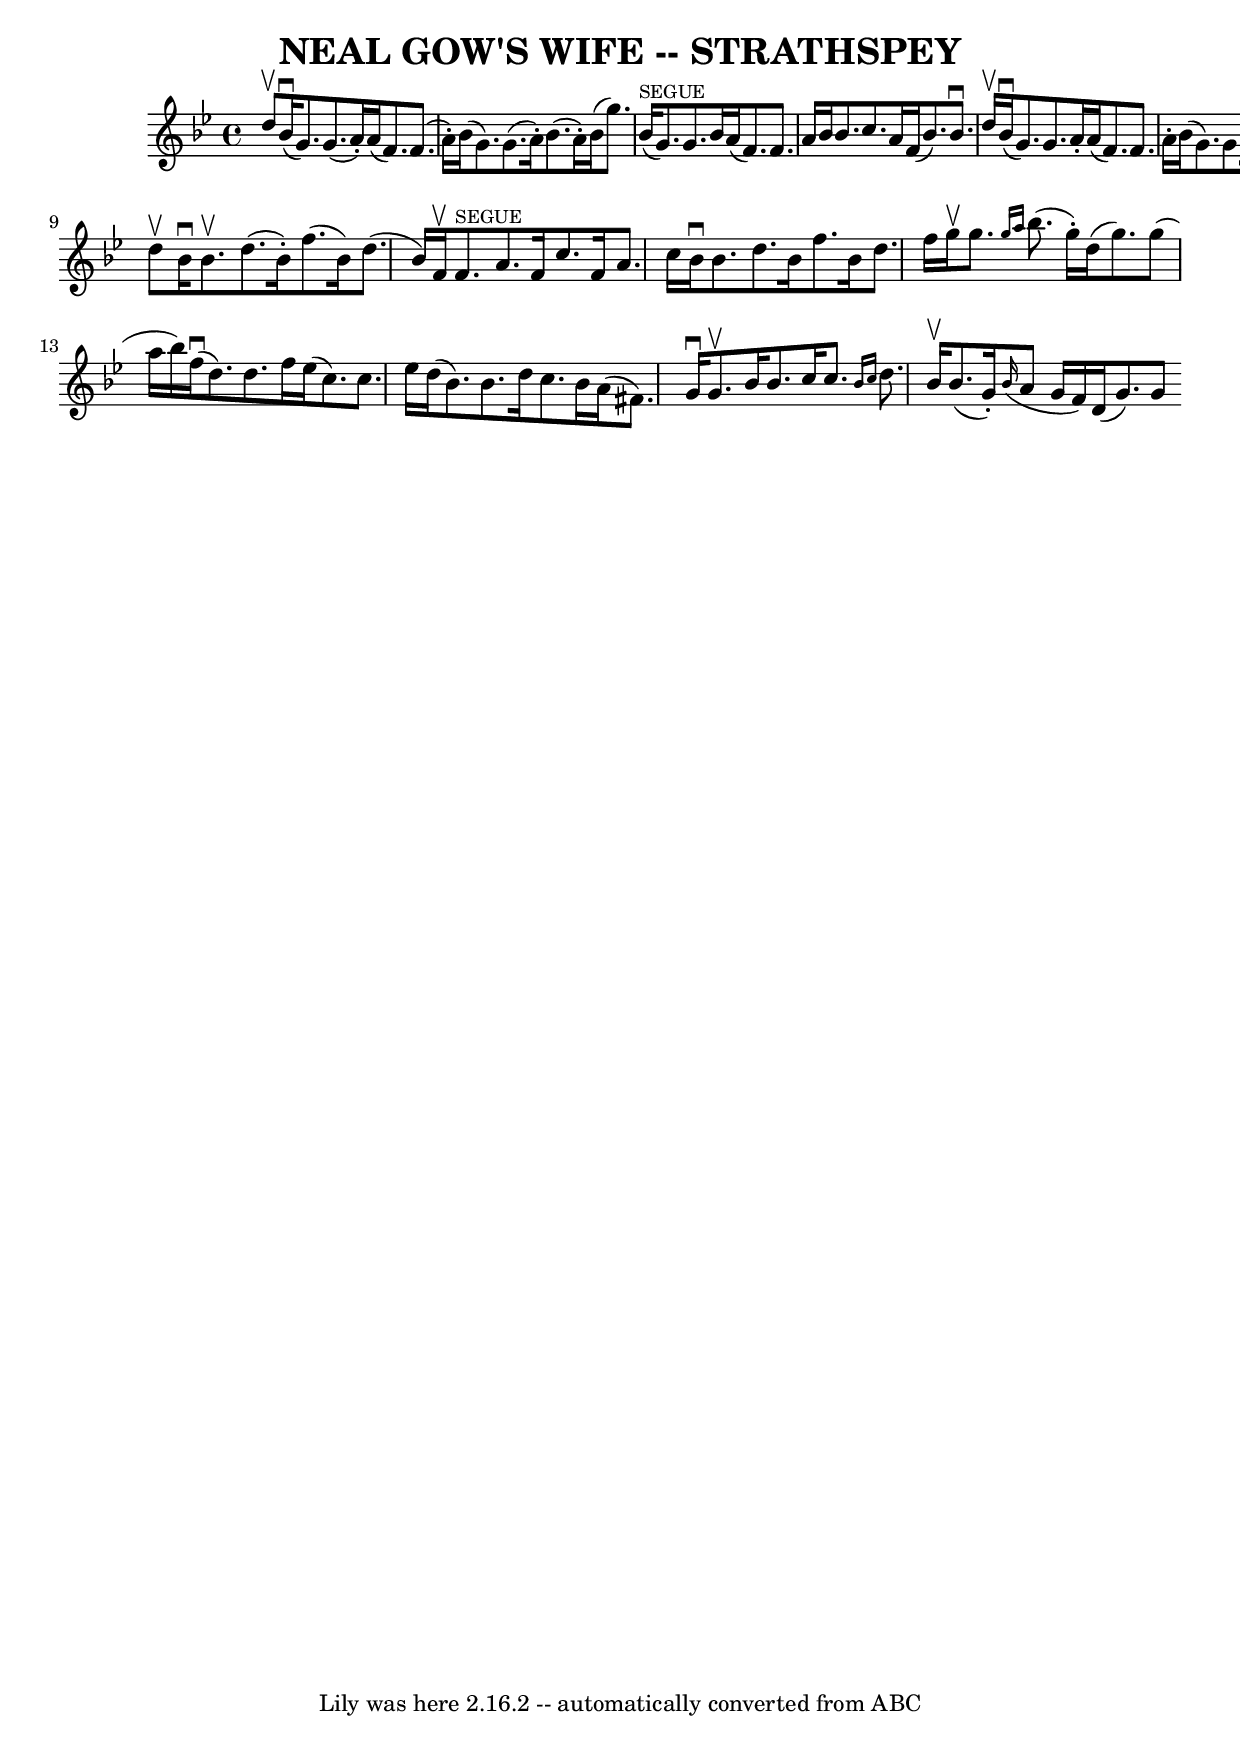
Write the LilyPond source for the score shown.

\version "2.16.2"
\include "Mammoth.ily"
\header {
  %% book = "Ryan's Mammoth Collection of Fiddle Tunes"
 crossRefNumber = "1"
 footnotes = ""
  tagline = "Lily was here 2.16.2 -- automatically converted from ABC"
  title = "NEAL GOW'S WIFE -- STRATHSPEY"

}
voicedefault =  {


  \override Staff.TimeSignature #'style = #'C
  \time 4/4 
  \key g \minor d''8^\upbow        |
 bf'16 (^\downbow g'8.) g'8. (a'16-.) a'16 (f'8.) f'8. (a'16-.)     |
 bf'16 (g'8.) g'8. (a'16-.) bf'8. (a'16-.) bf'16 (g''8.)        |
 bf'16^\segue(g'8.) g'8. bf'16 a'16 (f'8.) f'8. a'16     |
 bf'16 bf'8. c''8. a'16 f'16 (bf'8.) bf'8.^\downbow d''16^\upbow    |  |
 bf'16 (^\downbow g'8.) g'8. a'16-. a'16 (f'8.) f'8. a'16-.   |
 bf'16 (g'8.) g'8. a'16-. bf'8. a'16-. bf'16 (g''8.)       |
 bf'16 (g'8.) g'8. bf'16 a'16 (f'8.) f'8. a'16    |
 bf'16 bf'8. c''8. a'16 f'16 (bf'8.) bf'8    \bar "|." d''8^\upbow        |
 bf'16^\downbow bf'8.^\upbow d''8. (bf'16-.) f''8. (bf'16) d''8. (bf'16)   |
 f'16^\upbow f'8.^\segue a'8. f'16 c''8. f'16 a'8. c''16         |
  
 bf'16^\downbow bf'8. d''8. bf'16 f''8. bf'16 d''8. f''16     |
 g''16^\upbow g''8.  \grace { g''16 a''16  
			     } bf''8. (g''16-.) d''16 (g''8.) g''8 (a''16 bf''16)    |  |
 f''16 (^\downbow d''8.) d''8. f''16 ef''16 (c''8.) c''8. ef''16     |
 d''16 (bf'8.) bf'8. d''16 c''8. bf'16 a'16 (fs'8.)        |
 g'16^\downbow g'8.^\upbow bf'16 bf'8. c''16 c''8.  \grace {    
 bf'16 c''16     } d''8. bf'16^\upbow    |
 bf'8. (g'16-.) 
  \grace { bf'16 (
	 } a'8 g'16 f'16) d'16 (g'8.) g'8       \bar " |."   

}

\score{
  <<

    \context Staff="default"
    {
      \voicedefault 
      
    }

  >>
  \layout {
    
  }
  \midi {
  }

}
